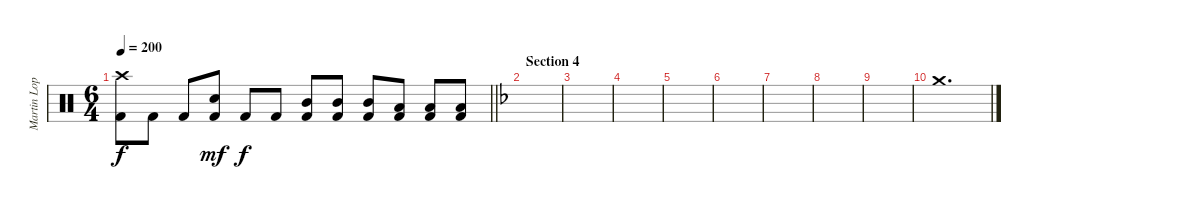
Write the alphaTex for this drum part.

\track ("Martin Lopez" "Martin Lop") {instrument percussion}
\staff {score}
\articulation defaults
\ts (6 4)
\tempo 200
\clef neutral
\barLineRight lightlight
\ks c
("Crash high (hit)" "Kick (hit) 2").8{dy f} "Kick (hit) 2".8 "Kick (hit) 2".8 ("Electric Snare (hit)" "Kick (hit) 2").8{dy mf} "Kick (hit) 2".8{dy f} "Kick (hit) 2".8 ("Mid Tom (hit)" "Kick (hit) 2").8 ("Mid Tom (hit)" "Kick (hit) 2").8 ("Mid Tom (hit)" "Kick (hit) 2").8 ("Low Tom (hit)" "Kick (hit) 2").8 ("Low Tom (hit)" "Kick (hit) 2").8 ("Low Tom (hit)" "Kick (hit) 2").8 |
\section ("" "Section 4")
\ks f
|
|
|
|
|
|
|
|
"Crash medium (hit)".1{d}
